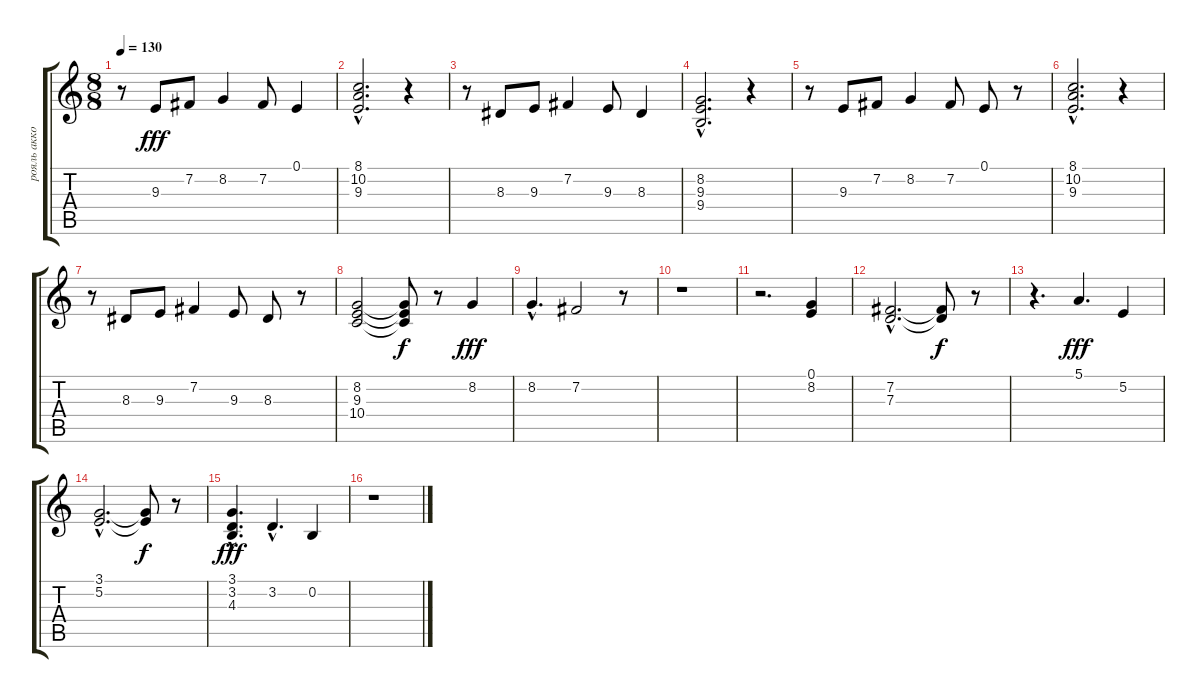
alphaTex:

\track ("рояль аккорды" "рояль акко") {instrument brightacousticpiano}
\staff {score tabs}
\tuning (E4 B3 G3 D3 A2 E2) {hide}
\ts (8 8)
\tempo 130
\clef g2
\ks c
r.8{dy fff} 9.3.8 7.2.8 8.2.4 7.2.8 0.1.4 |
(8.1{hac} 10.2{hac} 9.3).2{d} r.4 |
r.8 8.3.8 9.3.8 7.2.4 9.3.8 8.3.4 |
(8.2{hac} 9.3{hac} 9.4{hac}).2{d} r.4 |
r.8 9.3.8 7.2.8 8.2.4 7.2.8 0.1.8 r.8 |
(8.1{hac} 10.2{hac} 9.3{hac}).2{d} r.4 |
r.8 8.3.8 9.3.8 7.2.4 9.3.8 8.3.8 r.8 |
(8.2 9.3 10.4).2 (8.2{t} 9.3{t} 10.4{t}).8{dy f} r.8 8.2.4{dy fff} |
8.2{hac}.4{d} 7.2.2 r.8 |
r.1 |
r.2{d} (0.1 8.2).4 |
(7.2{hac} 7.3{hac}).2{d} (7.2{t} 7.3{t}).8{dy f} r.8 |
r.4{d} 5.1.4{d dy fff} 5.2.4 |
(3.1{hac} 5.2{hac}).2{d} (3.1{t} 5.2{t}).8{dy f} r.8 |
(3.1{hac} 3.2{hac} 4.3{hac}).4{d dy fff} 3.2{hac}.4{d} 0.2.4 |
r.1
